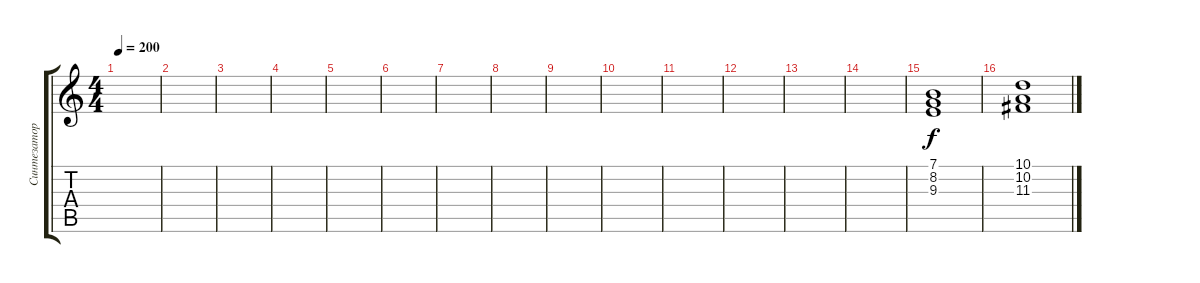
\track ("Синтезатор" "Синтезатор") {instrument stringensemble1}
\staff {score tabs}
\tuning (E4 B3 G3 D3 A2 E2) {hide}
\ts (4 4)
\tempo 200
\clef g2
\ks c
|
|
|
|
|
|
|
|
|
|
|
|
|
|
(7.1 8.2 9.3).1 |
(10.1 10.2 11.3).1
